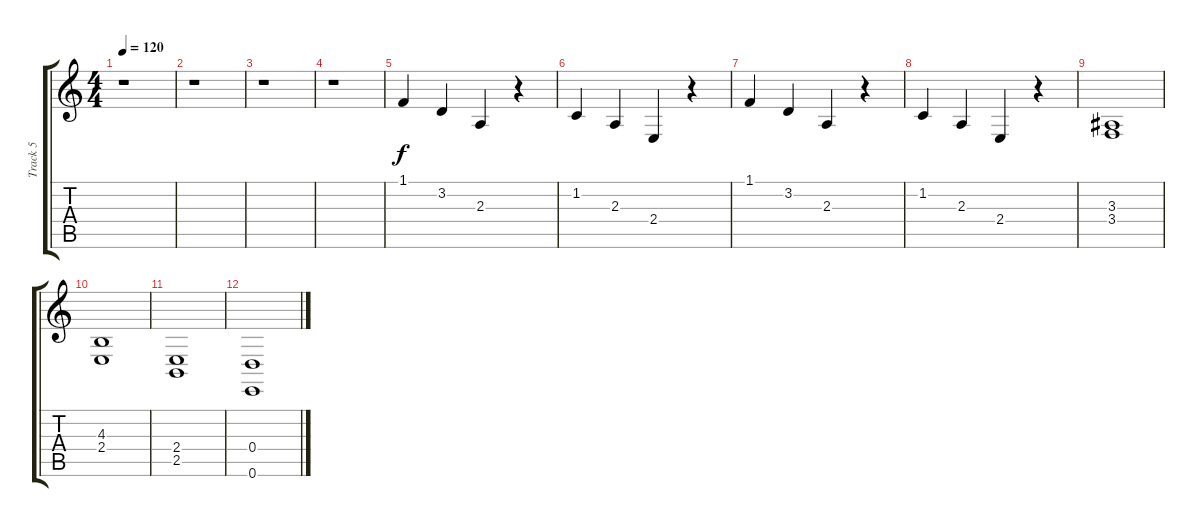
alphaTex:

\track ("Track 5" "Track 5") {instrument tremolostrings}
\staff {score tabs}
\tuning (E4 B3 G3 D3 A2 E2) {hide}
\ts (4 4)
\tempo 120
\clef g2
\ks c
r.1{dy f} |
r.1 |
r.1 |
r.1 |
1.1.4 3.2.4 2.3.4 r.4 |
1.2.4 2.3.4 2.4.4 r.4 |
1.1.4 3.2.4 2.3.4 r.4 |
1.2.4 2.3.4 2.4.4 r.4 |
(3.3 3.4).1 |
(4.3 2.4).1 |
(2.4 2.5).1 |
(0.4 0.6).1
